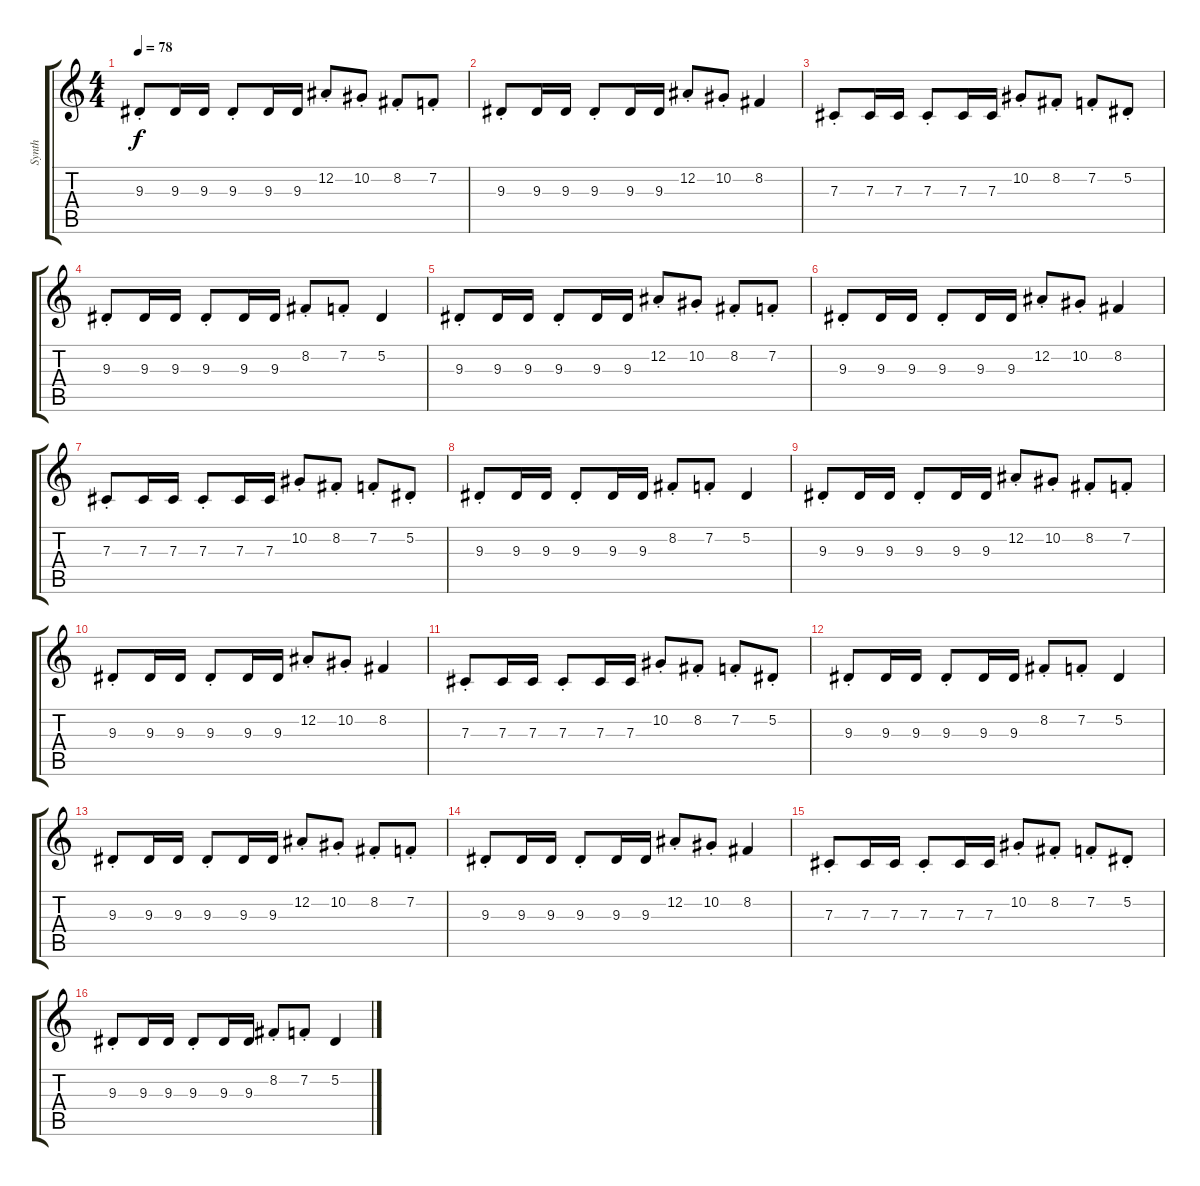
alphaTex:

\track ("Synth" "Synth") {instrument synthstrings1}
\staff {score tabs}
\tuning (Eb4 Bb3 Gb3 Db3 Ab2 Eb2) {hide}
\ts (4 4)
\tempo 78
\clef g2
\ks c
9.3{st}.8{dy f} 9.3.16 9.3.16 9.3{st}.8 9.3.16 9.3.16 12.2{st}.8 10.2{st}.8 8.2{st}.8 7.2{st}.8 |
9.3{st}.8 9.3.16 9.3.16 9.3{st}.8 9.3.16 9.3.16 12.2{st}.8 10.2{st}.8 8.2.4 |
7.3{st}.8 7.3.16 7.3.16 7.3{st}.8 7.3.16 7.3.16 10.2{st}.8 8.2{st}.8 7.2{st}.8 5.2{st}.8 |
9.3{st}.8 9.3.16 9.3.16 9.3{st}.8 9.3.16 9.3.16 8.2{st}.8 7.2{st}.8 5.2.4 |
9.3{st}.8 9.3.16 9.3.16 9.3{st}.8 9.3.16 9.3.16 12.2{st}.8 10.2{st}.8 8.2{st}.8 7.2{st}.8 |
9.3{st}.8 9.3.16 9.3.16 9.3{st}.8 9.3.16 9.3.16 12.2{st}.8 10.2{st}.8 8.2.4 |
7.3{st}.8 7.3.16 7.3.16 7.3{st}.8 7.3.16 7.3.16 10.2{st}.8 8.2{st}.8 7.2{st}.8 5.2{st}.8 |
9.3{st}.8 9.3.16 9.3.16 9.3{st}.8 9.3.16 9.3.16 8.2{st}.8 7.2{st}.8 5.2.4 |
9.3{st}.8 9.3.16 9.3.16 9.3{st}.8 9.3.16 9.3.16 12.2{st}.8 10.2{st}.8 8.2{st}.8 7.2{st}.8 |
9.3{st}.8 9.3.16 9.3.16 9.3{st}.8 9.3.16 9.3.16 12.2{st}.8 10.2{st}.8 8.2.4 |
7.3{st}.8 7.3.16 7.3.16 7.3{st}.8 7.3.16 7.3.16 10.2{st}.8 8.2{st}.8 7.2{st}.8 5.2{st}.8 |
9.3{st}.8 9.3.16 9.3.16 9.3{st}.8 9.3.16 9.3.16 8.2{st}.8 7.2{st}.8 5.2.4 |
9.3{st}.8{volume 0} 9.3.16 9.3.16 9.3{st}.8 9.3.16 9.3.16 12.2{st}.8 10.2{st}.8 8.2{st}.8 7.2{st}.8 |
9.3{st}.8 9.3.16 9.3.16 9.3{st}.8 9.3.16 9.3.16 12.2{st}.8 10.2{st}.8 8.2.4 |
7.3{st}.8 7.3.16 7.3.16 7.3{st}.8 7.3.16 7.3.16 10.2{st}.8 8.2{st}.8 7.2{st}.8 5.2{st}.8 |
9.3{st}.8 9.3.16 9.3.16 9.3{st}.8 9.3.16 9.3.16 8.2{st}.8 7.2{st}.8 5.2.4
